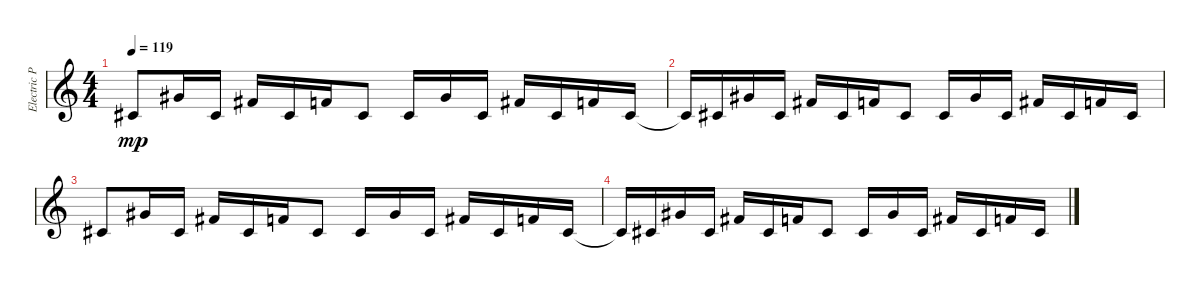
\track ("Electric Piano" "Electric P") {instrument acousticgrandpiano}
\staff {score}
\tuning (E4 B3 G3 D3 A2 E2 B1) {hide}
\ts (4 4)
\tempo 119
\clef g2
\ks c
2.2.8{dy mp} 4.1.16 2.2.16 2.1.16 2.2.16 1.1.16 2.2.8 2.2.16 4.1.16 2.2.16 2.1.16 2.2.16 1.1.16 2.2.16 |
2.2{t}.16 2.2.16 4.1.16 2.2.16 2.1.16 2.2.16 1.1.16 2.2.8 2.2.16 4.1.16 2.2.16 2.1.16 2.2.16 1.1.16 2.2.16 |
2.2.8 4.1.16 2.2.16 2.1.16 2.2.16 1.1.16 2.2.8 2.2.16 4.1.16 2.2.16 2.1.16 2.2.16 1.1.16 2.2.16 |
2.2{t}.16 2.2.16 4.1.16 2.2.16 2.1.16 2.2.16 1.1.16 2.2.8 2.2.16 4.1.16 2.2.16 2.1.16 2.2.16 1.1.16 2.2.16
